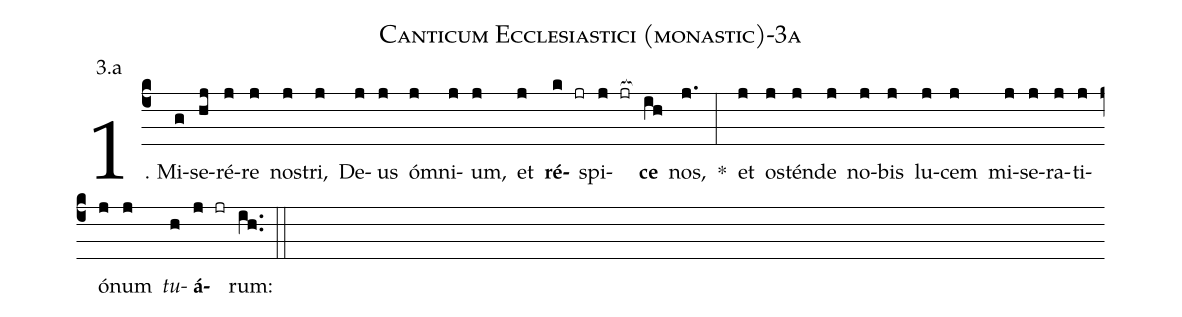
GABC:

name: Canticum Ecclesiastici (monastic)-3a;
annotation: 3.a;
%%
(c4)1. Mi(g)se(hj)ré(j)re(j) nos(j)tri,(j) De(j)us(j) óm(j)ni(j)um,(j) et(j) <b>ré</b>(k jr)spi(j jr[ocb:1{])<b>ce</b>(ih[ocb:0}]) nos,(j.) *(:) et(j) os(j)tén(j)de(j) no(j)bis(j) lu(j)cem(j) mi(j)se(j)ra(j)ti(j)ó(j)num(j) <i>tu</i>(h)<b>á</b>(j jr)rum:(ih..) (::)
